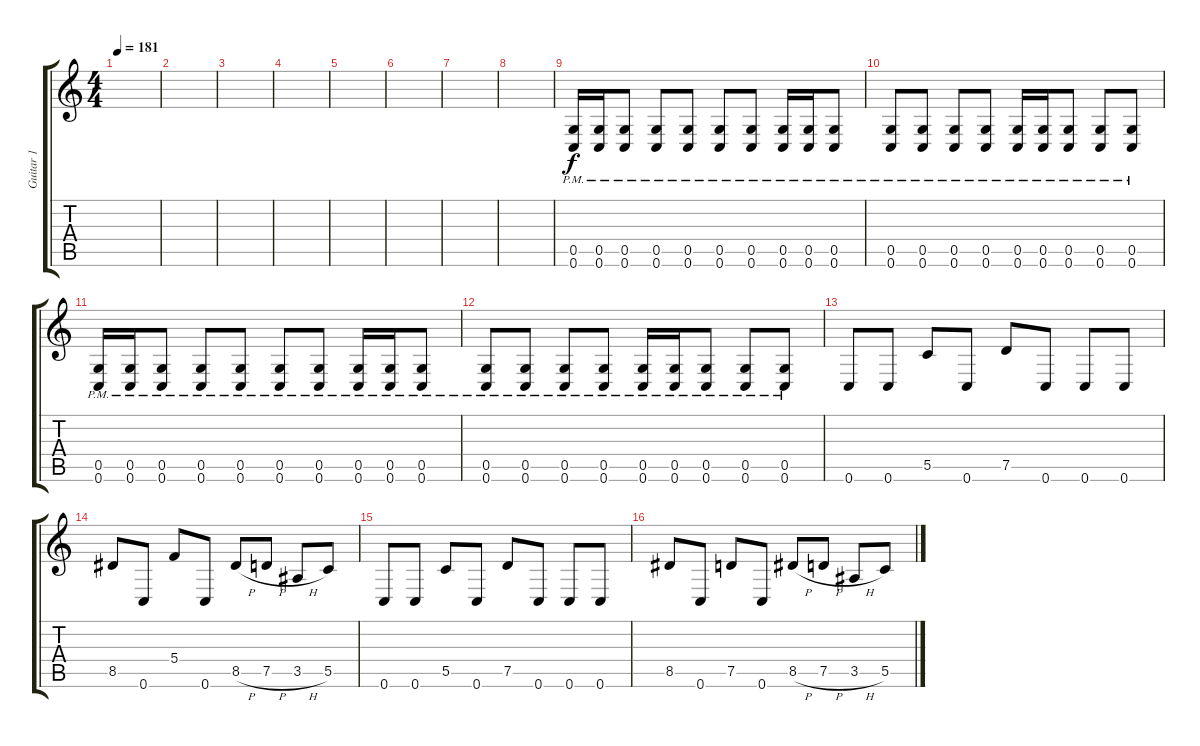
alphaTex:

\track ("Guitar 1" "Guitar 1") {instrument distortionguitar}
\staff {score tabs}
\tuning (D4 A3 F3 C3 G2 C2) {hide}
\ts (4 4)
\tempo 181
\clef g2
\ks c
|
|
|
|
|
|
|
|
(0.5{pm} 0.6{pm}).16 (0.5{pm} 0.6{pm}).16 (0.5{pm} 0.6{pm}).8 (0.5{pm} 0.6{pm}).8 (0.5{pm} 0.6{pm}).8 (0.5{pm} 0.6{pm}).8 (0.5{pm} 0.6{pm}).8 (0.5{pm} 0.6{pm}).16 (0.5{pm} 0.6{pm}).16 (0.5{pm} 0.6{pm}).8 |
(0.5{pm} 0.6{pm}).8 (0.5{pm} 0.6{pm}).8 (0.5{pm} 0.6{pm}).8 (0.5{pm} 0.6{pm}).8 (0.5{pm} 0.6{pm}).16 (0.5{pm} 0.6{pm}).16 (0.5{pm} 0.6{pm}).8 (0.5{pm} 0.6{pm}).8 (0.5{pm} 0.6{pm}).8 |
(0.5{pm} 0.6{pm}).16 (0.5{pm} 0.6{pm}).16 (0.5{pm} 0.6{pm}).8 (0.5{pm} 0.6{pm}).8 (0.5{pm} 0.6{pm}).8 (0.5{pm} 0.6{pm}).8 (0.5{pm} 0.6{pm}).8 (0.5{pm} 0.6{pm}).16 (0.5{pm} 0.6{pm}).16 (0.5{pm} 0.6{pm}).8 |
(0.5{pm} 0.6{pm}).8 (0.5{pm} 0.6{pm}).8 (0.5{pm} 0.6{pm}).8 (0.5{pm} 0.6{pm}).8 (0.5{pm} 0.6{pm}).16 (0.5{pm} 0.6{pm}).16 (0.5{pm} 0.6{pm}).8 (0.5{pm} 0.6{pm}).8 (0.5{pm} 0.6{pm}).8 |
0.6.8 0.6.8 5.5.8 0.6.8 7.5.8 0.6.8 0.6.8 0.6.8 |
8.5.8 0.6.8 5.4.8 0.6.8 8.5{h}.8 7.5{h}.8 3.5{h}.8 5.5.8 |
0.6.8 0.6.8 5.5.8 0.6.8 7.5.8 0.6.8 0.6.8 0.6.8 |
8.5.8 0.6.8 7.5.8 0.6.8 8.5{h}.8 7.5{h}.8 3.5{h}.8 5.5.8
